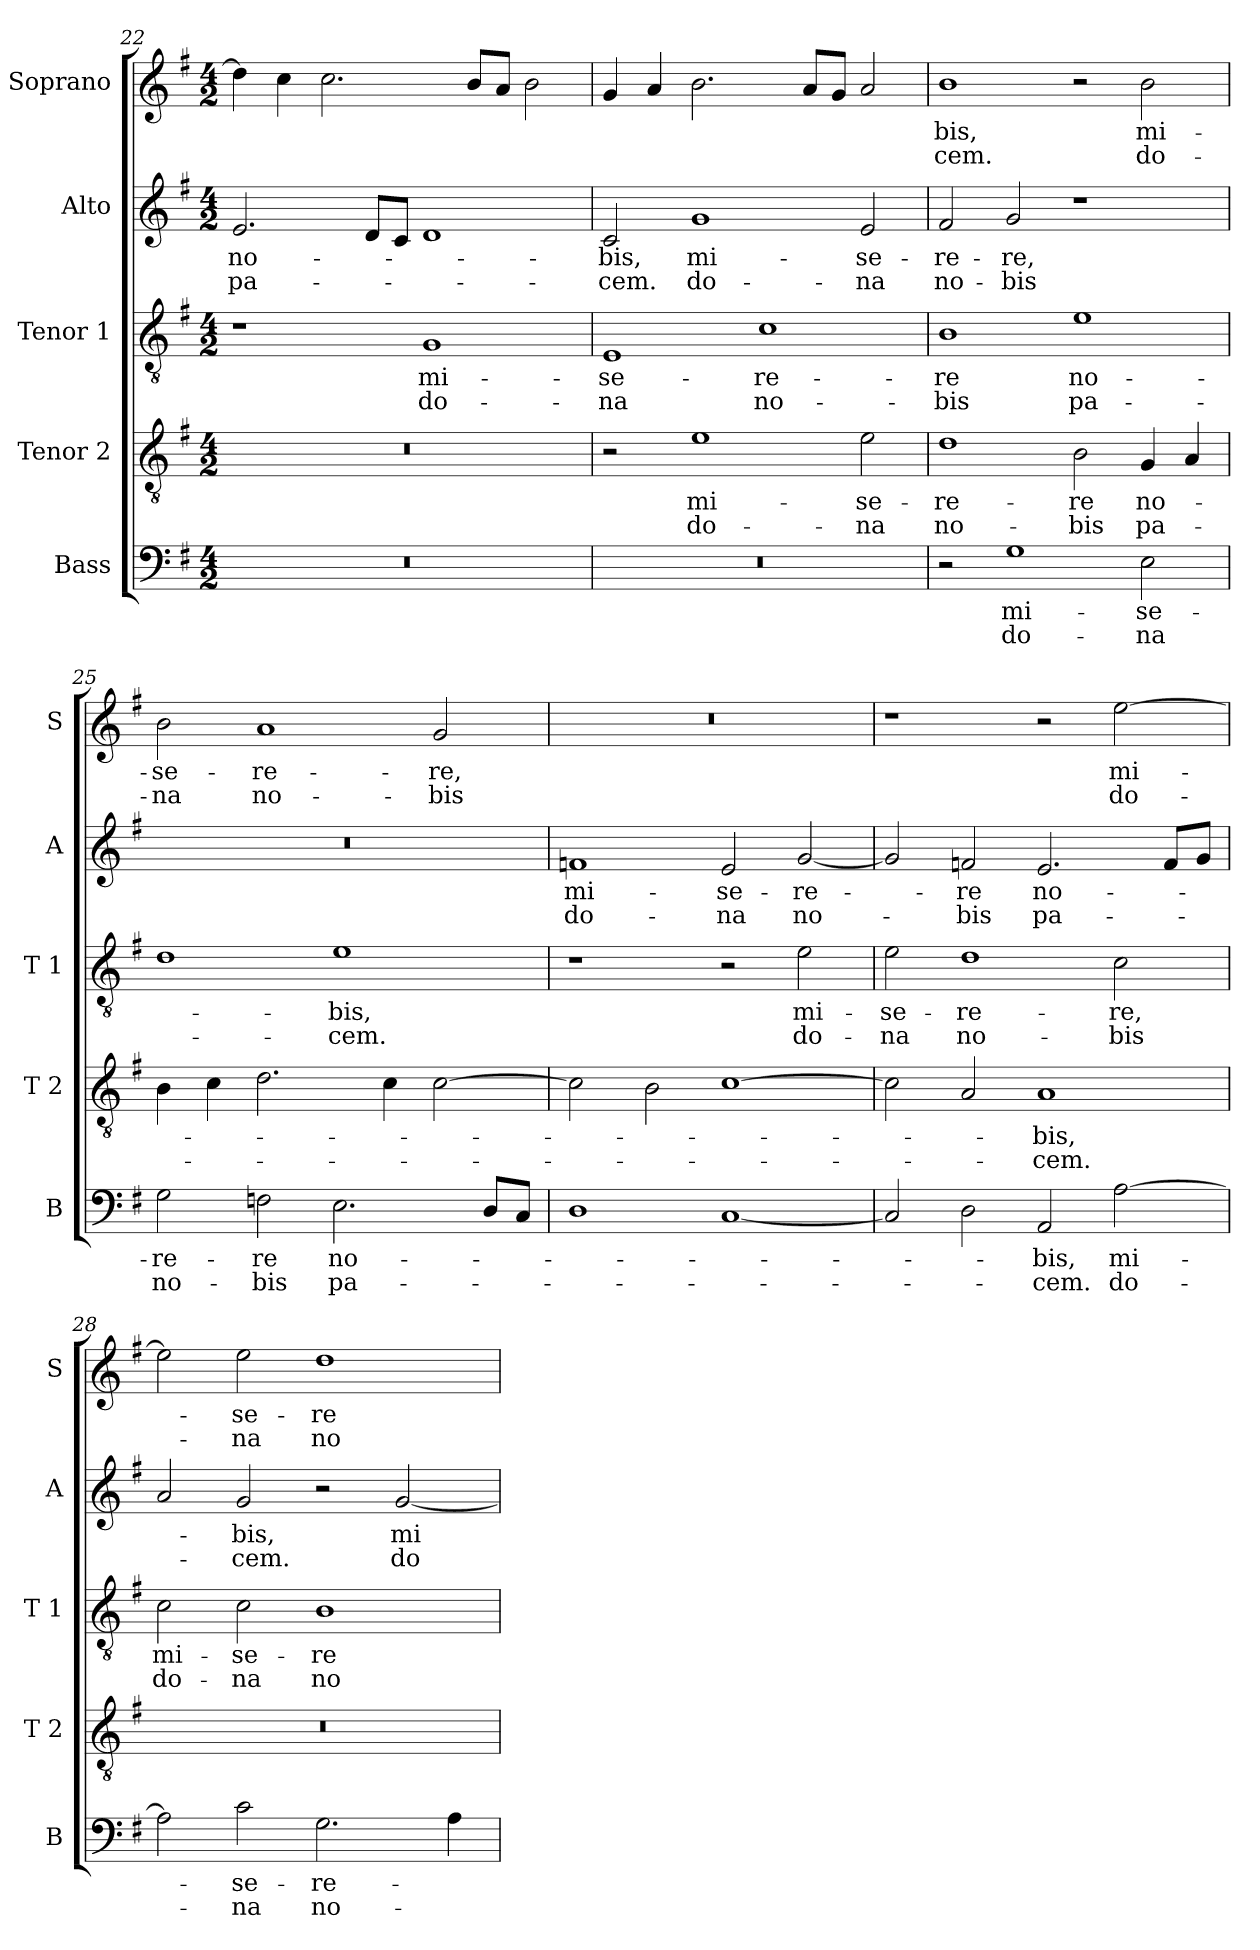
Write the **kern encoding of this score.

**kern	**text	**text	**kern	**text	**text	**kern	**text	**text	**kern	**text	**text	**kern	**text	**text
*part5	*part5	*part5	*part4	*part4	*part4	*part3	*part3	*part3	*part2	*part2	*part2	*part1	*part1	*part1
*staff5	*staff5	*staff5	*staff4	*staff4	*staff4	*staff3	*staff3	*staff3	*staff2	*staff2	*staff2	*staff1	*staff1	*staff1
*I"Bass	*	*	*I"Tenor 2	*	*	*I"Tenor 1	*	*	*I"Alto	*	*	*I"Soprano	*	*
*I'B	*	*	*I'T 2	*	*	*I'T 1	*	*	*I'A	*	*	*I'S	*	*
*clefF4	*	*	*clefGv2	*	*	*clefGv2	*	*	*clefG2	*	*	*clefG2	*	*
*k[f#]	*	*	*k[f#]	*	*	*k[f#]	*	*	*k[f#]	*	*	*k[f#]	*	*
*G:	*	*	*G:	*	*	*G:	*	*	*G:	*	*	*G:	*	*
*M4/2	*	*	*M4/2	*	*	*M4/2	*	*	*M4/2	*	*	*M4/2	*	*
=22	=22	=22	=22	=22	=22	=22	=22	=22	=22	=22	=22	=22	=22	=22
!	!	!	!	!	!	!	!	!	!	!LO:LY:b	!LO:LY:b	!	!	!
0r	.	.	0r	.	.	1r	.	.	2.e/	no-	pa-	4dd\]	.	.
.	.	.	.	.	.	.	.	.	.	.	.	4cc\	.	.
.	.	.	.	.	.	.	.	.	.	.	.	2.cc\	.	.
.	.	.	.	.	.	.	.	.	8d/L	.	.	.	.	.
.	.	.	.	.	.	.	.	.	8c/J	.	.	.	.	.
!	!	!	!	!	!	!	!LO:LY:b	!LO:LY:b	!	!	!	!	!	!
.	.	.	.	.	.	1G	mi-	do-	1d	.	.	.	.	.
.	.	.	.	.	.	.	.	.	.	.	.	8b/L	.	.
.	.	.	.	.	.	.	.	.	.	.	.	8a/J	.	.
.	.	.	.	.	.	.	.	.	.	.	.	2b\	.	.
=23	=23	=23	=23	=23	=23	=23	=23	=23	=23	=23	=23	=23	=23	=23
!	!	!	!	!	!	!	!LO:LY:b	!LO:LY:b	!	!LO:LY:b	!LO:LY:b	!	!	!
0r	.	.	2r	.	.	1E	-se-	-na	2c/	-bis,	-cem.	4g/	.	.
.	.	.	.	.	.	.	.	.	.	.	.	4a/	.	.
!	!	!	!	!LO:LY:b	!LO:LY:b	!	!	!	!	!LO:LY:b	!LO:LY:b	!	!	!
.	.	.	1e	mi-	do-	.	.	.	1g	mi-	do-	2.b\	.	.
!	!	!	!	!	!	!	!LO:LY:b	!LO:LY:b	!	!	!	!	!	!
.	.	.	.	.	.	1c	-re-	no-	.	.	.	.	.	.
.	.	.	.	.	.	.	.	.	.	.	.	8a/L	.	.
.	.	.	.	.	.	.	.	.	.	.	.	8g/J	.	.
!	!	!	!	!LO:LY:b	!LO:LY:b	!	!	!	!	!LO:LY:b	!LO:LY:b	!	!	!
.	.	.	2e\	-se-	-na	.	.	.	2e/	-se-	-na	2a/	.	.
=24	=24	=24	=24	=24	=24	=24	=24	=24	=24	=24	=24	=24	=24	=24
!	!	!	!	!LO:LY:b	!LO:LY:b	!	!LO:LY:b	!LO:LY:b	!	!LO:LY:b	!LO:LY:b	!	!LO:LY:b	!LO:LY:b
2r	.	.	1d	-re-	no-	1B	-re	-bis	2f#/	-re-	no-	1b	-bis,	-cem.
!	!LO:LY:b	!LO:LY:b	!	!	!	!	!	!	!	!LO:LY:b	!LO:LY:b	!	!	!
1G	mi-	do-	.	.	.	.	.	.	2g/	-re,	-bis	.	.	.
!	!	!	!	!LO:LY:b	!LO:LY:b	!	!LO:LY:b	!LO:LY:b	!	!	!	!	!	!
.	.	.	2B\	-re	-bis	1e	no-	pa-	1r	.	.	2r	.	.
!	!LO:LY:b	!LO:LY:b	!	!LO:LY:b	!LO:LY:b	!	!	!	!	!	!	!	!LO:LY:b	!LO:LY:b
2E\	-se-	-na	4G/	no-	pa-	.	.	.	.	.	.	2b\	mi-	do-
.	.	.	4A/	.	.	.	.	.	.	.	.	.	.	.
=25	=25	=25	=25	=25	=25	=25	=25	=25	=25	=25	=25	=25	=25	=25
!	!LO:LY:b	!LO:LY:b	!	!	!	!	!	!	!	!	!	!	!LO:LY:b	!LO:LY:b
2G\	-re-	no-	4B\	.	.	1d	.	.	0r	.	.	2b\	-se-	-na
.	.	.	4c\	.	.	.	.	.	.	.	.	.	.	.
!	!LO:LY:b	!LO:LY:b	!	!	!	!	!	!	!	!	!	!	!LO:LY:b	!LO:LY:b
2Fn\	-re	-bis	2.d\	.	.	.	.	.	.	.	.	1a	-re-	no-
!	!LO:LY:b	!LO:LY:b	!	!	!	!	!LO:LY:b	!LO:LY:b	!	!	!	!	!	!
2.E\	no-	pa-	.	.	.	1e	-bis,	-cem.	.	.	.	.	.	.
.	.	.	4c\	.	.	.	.	.	.	.	.	.	.	.
!	!	!	!	!	!	!	!	!	!	!	!	!	!LO:LY:b	!LO:LY:b
.	.	.	[2c\	.	.	.	.	.	.	.	.	2g/	-re,	-bis
8D/L	.	.	.	.	.	.	.	.	.	.	.	.	.	.
8C/J	.	.	.	.	.	.	.	.	.	.	.	.	.	.
!!LO:PB:g=z
=26	=26	=26	=26	=26	=26	=26	=26	=26	=26	=26	=26	=26	=26	=26
!	!	!	!	!	!	!	!	!	!	!LO:LY:b	!LO:LY:b	!	!	!
1D	.	.	2c\]	.	.	1r	.	.	1fn	mi-	do-	0r	.	.
.	.	.	2B\	.	.	.	.	.	.	.	.	.	.	.
!	!	!	!	!	!	!	!	!	!	!LO:LY:b	!LO:LY:b	!	!	!
[1C	.	.	[1c	.	.	2r	.	.	2e/	-se-	-na	.	.	.
!	!	!	!	!	!	!	!LO:LY:b	!LO:LY:b	!	!LO:LY:b	!LO:LY:b	!	!	!
.	.	.	.	.	.	2e\	mi-	do-	[2g/	-re-	no-	.	.	.
=27	=27	=27	=27	=27	=27	=27	=27	=27	=27	=27	=27	=27	=27	=27
!	!	!	!	!	!	!	!LO:LY:b	!LO:LY:b	!	!	!	!	!	!
2C/]	.	.	2c\]	.	.	2e\	-se-	-na	2g/]	.	.	1r	.	.
!	!	!	!	!	!	!	!LO:LY:b	!LO:LY:b	!	!LO:LY:b	!LO:LY:b	!	!	!
2D\	.	.	2A/	.	.	1d	-re-	no-	2fn/	-re	-bis	.	.	.
!	!LO:LY:b	!LO:LY:b	!	!LO:LY:b	!LO:LY:b	!	!	!	!	!LO:LY:b	!LO:LY:b	!	!	!
2AA/	-bis,	-cem.	1A	-bis,	-cem.	.	.	.	2.e/	no-	pa-	2r	.	.
!	!LO:LY:b	!LO:LY:b	!	!	!	!	!LO:LY:b	!LO:LY:b	!	!	!	!	!LO:LY:b	!LO:LY:b
[2A\	mi-	do-	.	.	.	2c\	-re,	-bis	.	.	.	[2ee\	mi-	do-
.	.	.	.	.	.	.	.	.	8f/L	.	.	.	.	.
.	.	.	.	.	.	.	.	.	8g/J	.	.	.	.	.
=28	=28	=28	=28	=28	=28	=28	=28	=28	=28	=28	=28	=28	=28	=28
!	!	!	!	!	!	!	!LO:LY:b	!LO:LY:b	!	!	!	!	!	!
2A\]	.	.	0r	.	.	2c\	mi-	do-	2a/	.	.	2ee\]	.	.
!	!LO:LY:b	!LO:LY:b	!	!	!	!	!LO:LY:b	!LO:LY:b	!	!LO:LY:b	!LO:LY:b	!	!LO:LY:b	!LO:LY:b
2c\	-se-	-na	.	.	.	2c\	-se-	-na	2g/	-bis,	-cem.	2ee\	-se-	-na
!	!LO:LY:b	!LO:LY:b	!	!	!	!	!LO:LY:b	!LO:LY:b	!	!	!	!	!LO:LY:b	!LO:LY:b
2.G\	-re-	no-	.	.	.	1B	-re-	no-	2r	.	.	1dd	-re-	no-
!	!	!	!	!	!	!	!	!	!	!LO:LY:b	!LO:LY:b	!	!	!
.	.	.	.	.	.	.	.	.	[2g/	mi-	do-	.	.	.
4A\	.	.	.	.	.	.	.	.	.	.	.	.	.	.
=	=	=	=	=	=	=	=	=	=	=	=	=	=	=
*-	*-	*-	*-	*-	*-	*-	*-	*-	*-	*-	*-	*-	*-	*-
